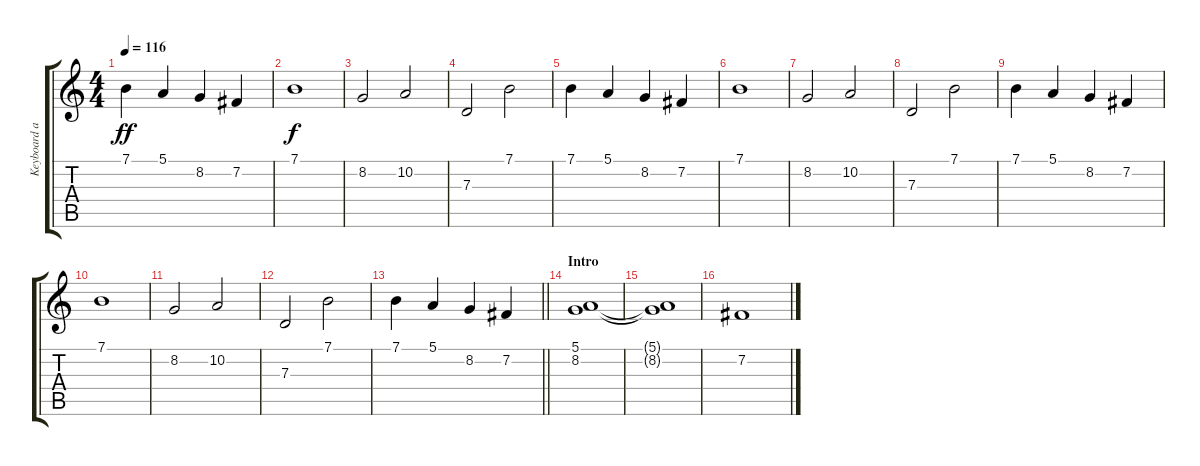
\track ("Keyboard and High strings" "Keyboard a") {instrument stringensemble1}
\staff {score tabs}
\tuning (E4 B3 G3 D3 A2 E2) {hide}
\ts (4 4)
\tempo 116
\clef g2
\ks c
7.1.4{dy ff} 5.1.4 8.2.4 7.2.4 |
7.1.1{dy f} |
8.2.2 10.2.2 |
7.3.2 7.1.2 |
7.1.4 5.1.4 8.2.4 7.2.4 |
7.1.1 |
8.2.2 10.2.2 |
7.3.2 7.1.2 |
7.1.4 5.1.4 8.2.4 7.2.4 |
7.1.1 |
8.2.2 10.2.2 |
7.3.2 7.1.2 |
\barLineRight lightlight
7.1.4 5.1.4 8.2.4 7.2.4 |
\section ("" "Intro")
(5.1 8.2).1{volume 16} |
(5.1{t} 8.2{t}).1 |
7.2.1
